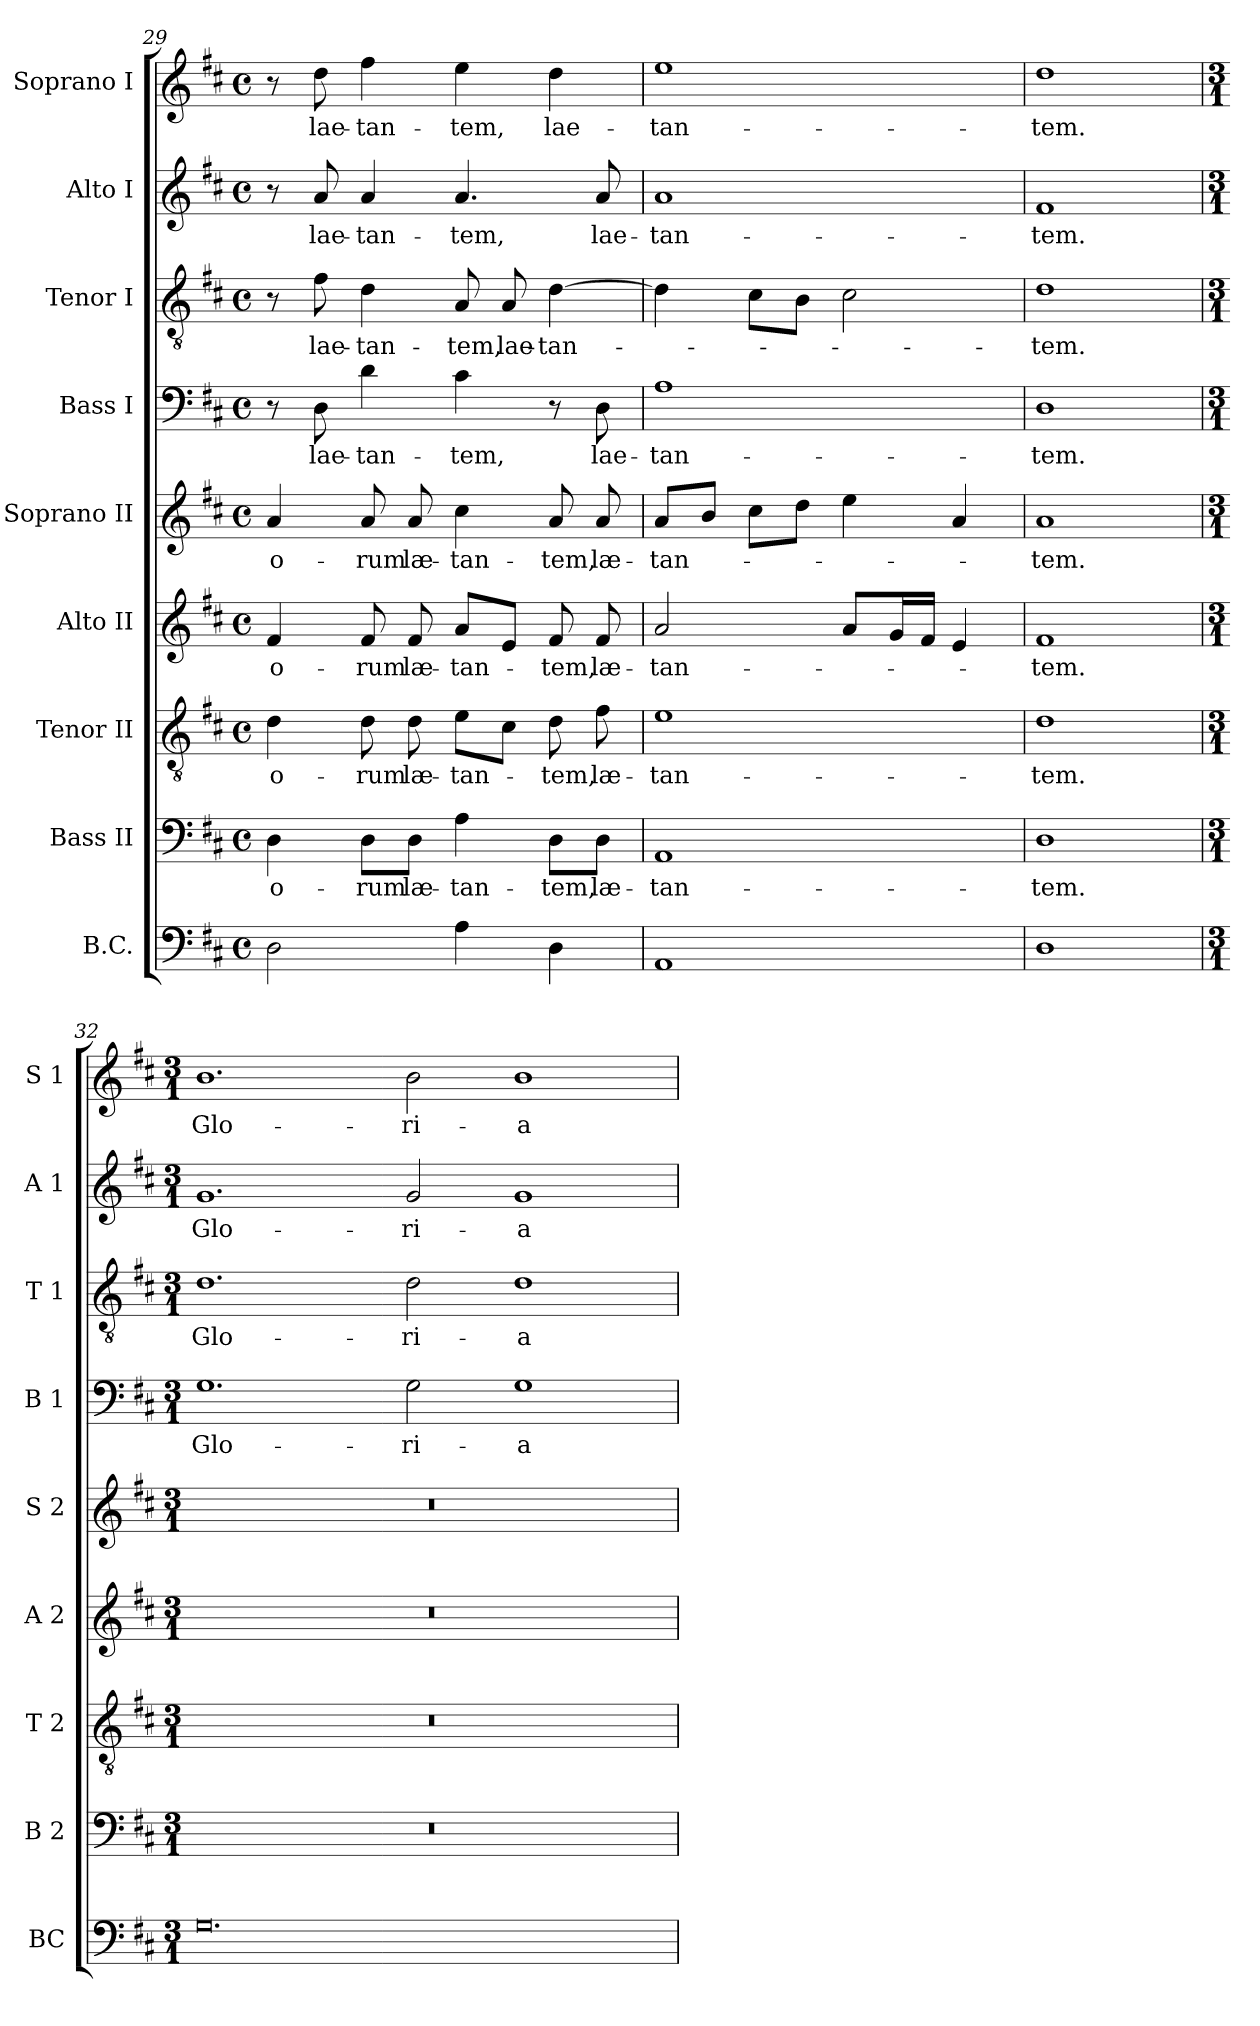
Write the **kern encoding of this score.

**kern	**kern	**text	**kern	**text	**kern	**text	**kern	**text	**kern	**text	**kern	**text	**kern	**text	**kern	**text
*part9	*part8	*part8	*part7	*part7	*part6	*part6	*part5	*part5	*part4	*part4	*part3	*part3	*part2	*part2	*part1	*part1
*staff9	*staff8	*staff8	*staff7	*staff7	*staff6	*staff6	*staff5	*staff5	*staff4	*staff4	*staff3	*staff3	*staff2	*staff2	*staff1	*staff1
*I"B.C.	*I"Bass II	*	*I"Tenor II	*	*I"Alto II	*	*I"Soprano II	*	*I"Bass I	*	*I"Tenor I	*	*I"Alto I	*	*I"Soprano I	*
*I'BC	*I'B 2	*	*I'T 2	*	*I'A 2	*	*I'S 2	*	*I'B 1	*	*I'T 1	*	*I'A 1	*	*I'S 1	*
*clefF4	*clefF4	*	*clefGv2	*	*clefG2	*	*clefG2	*	*clefF4	*	*clefGv2	*	*clefG2	*	*clefG2	*
*k[f#c#]	*k[f#c#]	*	*k[f#c#]	*	*k[f#c#]	*	*k[f#c#]	*	*k[f#c#]	*	*k[f#c#]	*	*k[f#c#]	*	*k[f#c#]	*
*D:	*D:	*	*D:	*	*D:	*	*D:	*	*D:	*	*D:	*	*D:	*	*D:	*
*M4/4	*M4/4	*	*M4/4	*	*M4/4	*	*M4/4	*	*M4/4	*	*M4/4	*	*M4/4	*	*M4/4	*
*met(c)	*met(c)	*	*met(c)	*	*met(c)	*	*met(c)	*	*met(c)	*	*met(c)	*	*met(c)	*	*met(c)	*
=29	=29	=29	=29	=29	=29	=29	=29	=29	=29	=29	=29	=29	=29	=29	=29	=29
!	!	!LO:LY:b	!	!LO:LY:b	!	!LO:LY:b	!	!LO:LY:b	!	!	!	!	!	!	!	!
2D\	4D\	-o-	4d\	-o-	4f#/	-o-	4a/	-o-	8r	.	8r	.	8r	.	8r	.
!	!	!	!	!	!	!	!	!	!	!LO:LY:b	!	!LO:LY:b	!	!LO:LY:b	!	!LO:LY:b
.	.	.	.	.	.	.	.	.	8D\	lae-	8f#\	lae-	8a/	lae-	8dd\	lae-
!	!	!LO:LY:b	!	!LO:LY:b	!	!LO:LY:b	!	!LO:LY:b	!	!LO:LY:b	!	!LO:LY:b	!	!LO:LY:b	!	!LO:LY:b
.	8D\L	-rum	8d\	-rum	8f#/	-rum	8a/	-rum	4d\	-tan-	4d\	-tan-	4a/	-tan-	4ff#\	-tan-
!	!	!LO:LY:b	!	!LO:LY:b	!	!LO:LY:b	!	!LO:LY:b	!	!	!	!	!	!	!	!
.	8D\J	læ-	8d\	læ-	8f#/	læ-	8a/	læ-	.	.	.	.	.	.	.	.
!	!	!LO:LY:b	!	!LO:LY:b	!	!LO:LY:b	!	!LO:LY:b	!	!LO:LY:b	!	!LO:LY:b	!	!LO:LY:b	!	!LO:LY:b
4A\	4A\	-tan-	8e\L	-tan-	8a/L	-tan-	4cc#\	-tan-	4c#\	-tem,	8A/	-tem,	4.a/	-tem,	4ee\	-tem,
!	!	!	!	!	!	!	!	!	!	!	!	!LO:LY:b	!	!	!	!
.	.	.	8c#\J	.	8e/J	.	.	.	.	.	8A/	lae-	.	.	.	.
!	!	!LO:LY:b	!	!LO:LY:b	!	!LO:LY:b	!	!LO:LY:b	!	!	!	!LO:LY:b	!	!	!	!LO:LY:b
4D\	8D\L	-tem,	8d\	-tem,	8f#/	-tem,	8a/	-tem,	8r	.	[4d\	-tan-	.	.	4dd\	lae-
!	!	!LO:LY:b	!	!LO:LY:b	!	!LO:LY:b	!	!LO:LY:b	!	!LO:LY:b	!	!	!	!LO:LY:b	!	!
.	8D\J	læ-	8f#\	læ-	8f#/	læ-	8a/	læ-	8D\	lae-	.	.	8a/	lae-	.	.
=30	=30	=30	=30	=30	=30	=30	=30	=30	=30	=30	=30	=30	=30	=30	=30	=30
*^	*	*	*	*	*	*	*	*	*	*	*	*	*	*	*	*
!	!	!	!LO:LY:b	!	!LO:LY:b	!	!LO:LY:b	!	!LO:LY:b	!	!LO:LY:b	!	!	!	!LO:LY:b	!	!LO:LY:b
1AA	2ryy	1AA	-tan-	1e	-tan-	2a/	-tan-	8a/L	-tan-	1A	-tan-	4d\]	.	1a	-tan-	1ee	-tan-
.	.	.	.	.	.	.	.	8b/J	.	.	.	.	.	.	.	.	.
.	.	.	.	.	.	.	.	8cc#\L	.	.	.	8c#\L	.	.	.	.	.
.	.	.	.	.	.	.	.	8dd\J	.	.	.	8B\J	.	.	.	.	.
.	2ryy	.	.	.	.	8a/L	.	4ee\	.	.	.	2c#\	.	.	.	.	.
.	.	.	.	.	.	16g/L	.	.	.	.	.	.	.	.	.	.	.
.	.	.	.	.	.	16f#/JJ	.	.	.	.	.	.	.	.	.	.	.
.	.	.	.	.	.	4e/	.	4a/	.	.	.	.	.	.	.	.	.
*v	*v	*	*	*	*	*	*	*	*	*	*	*	*	*	*	*	*
=31	=31	=31	=31	=31	=31	=31	=31	=31	=31	=31	=31	=31	=31	=31	=31	=31
!	!	!LO:LY:b	!	!LO:LY:b	!	!LO:LY:b	!	!LO:LY:b	!	!LO:LY:b	!	!LO:LY:b	!	!LO:LY:b	!	!LO:LY:b
1D	1D	-tem.	1d	-tem.	1f#	-tem.	1a	-tem.	1D	-tem.	1d	-tem.	1f#	-tem.	1dd	-tem.
!!LO:PB:g=z
=32	=32	=32	=32	=32	=32	=32	=32	=32	=32	=32	=32	=32	=32	=32	=32	=32
*M3/1	*M3/1	*	*M3/1	*	*M3/1	*	*M3/1	*	*M3/1	*	*M3/1	*	*M3/1	*	*M3/1	*
!	!	!	!	!	!	!	!	!	!	!LO:LY:b	!	!LO:LY:b	!	!LO:LY:b	!	!LO:LY:b
0.G	0.r	.	0.r	.	0.r	.	0.r	.	1.G	Glo-	1.d	Glo-	1.g	Glo-	1.b	Glo-
!	!	!	!	!	!	!	!	!	!	!LO:LY:b	!	!LO:LY:b	!	!LO:LY:b	!	!LO:LY:b
.	.	.	.	.	.	.	.	.	2G\	-ri-	2d\	-ri-	2g/	-ri-	2b\	-ri-
!	!	!	!	!	!	!	!	!	!	!LO:LY:b	!	!LO:LY:b	!	!LO:LY:b	!	!LO:LY:b
.	.	.	.	.	.	.	.	.	1G	-a	1d	-a	1g	-a	1b	-a
=	=	=	=	=	=	=	=	=	=	=	=	=	=	=	=	=
*-	*-	*-	*-	*-	*-	*-	*-	*-	*-	*-	*-	*-	*-	*-	*-	*-
